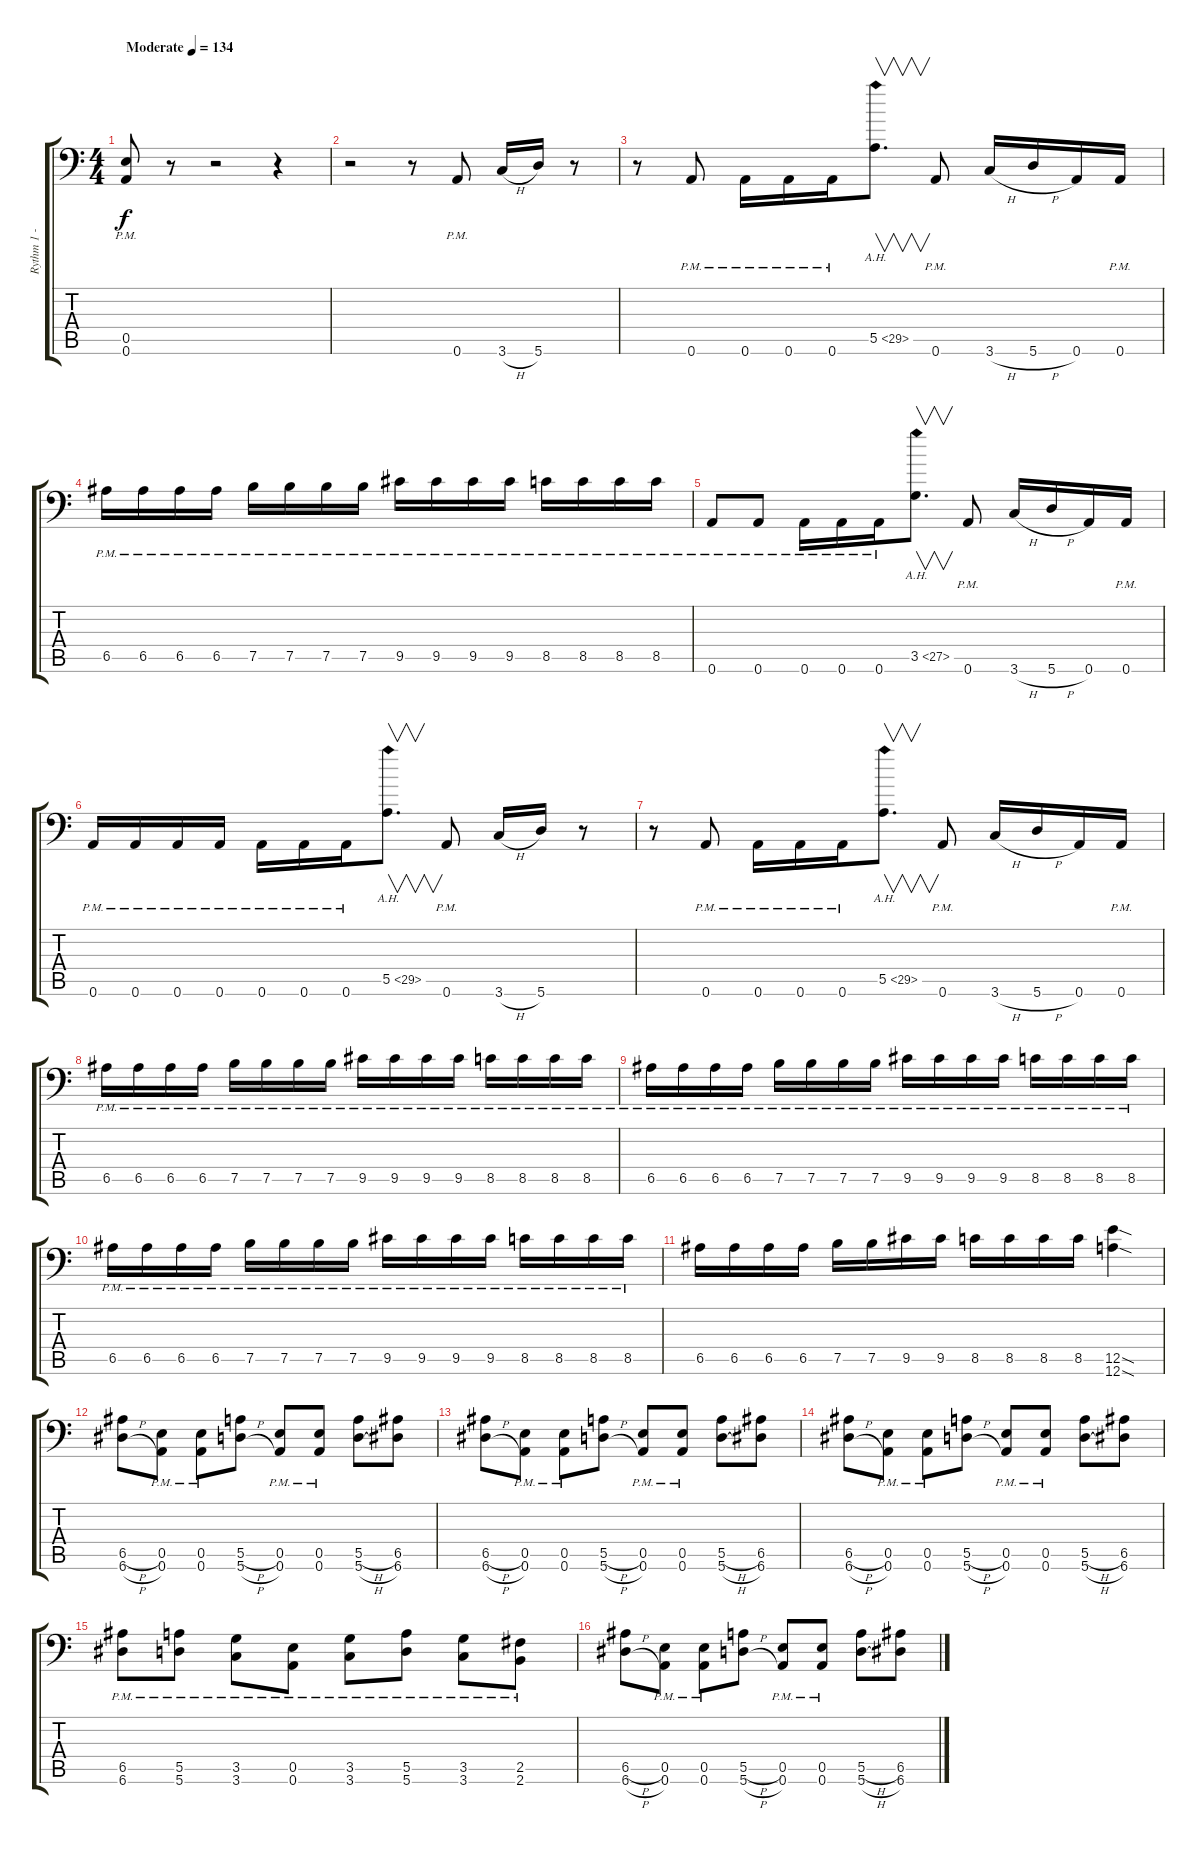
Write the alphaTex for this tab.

\track ("Rythm 1 - James" "Rythm 1 - ") {instrument distortionguitar}
\staff {score tabs}
\tuning (B3 Gb3 D3 A2 E2 A1) {hide}
\ts (4 4)
\tempo (134 "Moderate")
\clef f4
\ks c
(0.5 0.6{pm}).8{dy f instrument distortionguitar} r.8 r.2 r.4 |
r.2 r.8 0.6{pm}.8 3.6{h}.16 5.6.16 r.8 |
r.8 0.6{pm}.8 0.6{pm}.16 0.6{pm}.16 0.6{pm}.16 5.5{ah 24}.8{v d} 0.6{pm}.8 3.6{h}.16 5.6{h}.16 0.6.16 0.6{pm}.16 |
6.5{pm}.16 6.5{pm}.16 6.5{pm}.16 6.5{pm}.16 7.5{pm}.16 7.5{pm}.16 7.5{pm}.16 7.5{pm}.16 9.5{pm}.16 9.5{pm}.16 9.5{pm}.16 9.5{pm}.16 8.5{pm}.16 8.5{pm}.16 8.5{pm}.16 8.5{pm}.16 |
0.6{pm}.8 0.6{pm}.8 0.6{pm}.16 0.6{pm}.16 0.6{pm}.16 3.5{ah 24}.8{v d} 0.6{pm}.8 3.6{h}.16 5.6{h}.16 0.6.16 0.6{pm}.16 |
0.6{pm}.16 0.6{pm}.16 0.6{pm}.16 0.6{pm}.16 0.6{pm}.16 0.6{pm}.16 0.6{pm}.16 5.5{ah 24}.8{v d} 0.6{pm}.8 3.6{h}.16 5.6.16 r.8 |
r.8 0.6{pm}.8 0.6{pm}.16 0.6{pm}.16 0.6{pm}.16 5.5{ah 24}.8{v d} 0.6{pm}.8 3.6{h}.16 5.6{h}.16 0.6.16 0.6{pm}.16 |
6.5{pm}.16 6.5{pm}.16 6.5{pm}.16 6.5{pm}.16 7.5{pm}.16 7.5{pm}.16 7.5{pm}.16 7.5{pm}.16 9.5{pm}.16 9.5{pm}.16 9.5{pm}.16 9.5{pm}.16 8.5{pm}.16 8.5{pm}.16 8.5{pm}.16 8.5{pm}.16 |
6.5{pm}.16 6.5{pm}.16 6.5{pm}.16 6.5{pm}.16 7.5{pm}.16 7.5{pm}.16 7.5{pm}.16 7.5{pm}.16 9.5{pm}.16 9.5{pm}.16 9.5{pm}.16 9.5{pm}.16 8.5{pm}.16 8.5{pm}.16 8.5{pm}.16 8.5{pm}.16 |
6.5{pm}.16 6.5{pm}.16 6.5{pm}.16 6.5{pm}.16 7.5{pm}.16 7.5{pm}.16 7.5{pm}.16 7.5{pm}.16 9.5{pm}.16 9.5{pm}.16 9.5{pm}.16 9.5{pm}.16 8.5{pm}.16 8.5{pm}.16 8.5{pm}.16 8.5{pm}.16 |
6.5.16 6.5.16 6.5.16 6.5.16 7.5.16 7.5.16 9.5.16 9.5.16 8.5.16 8.5.16 8.5.16 8.5.16 (12.5{sod} 12.6{sod}).4 |
(6.5{h} 6.6{h}).8 (0.5{pm} 0.6{pm}).8 (0.5{pm} 0.6{pm}).8 (5.5{h} 5.6{h}).8 (0.5{pm} 0.6{pm}).8 (0.5{pm} 0.6{pm}).8 (5.5{h} 5.6{h}).8 (6.5 6.6).8 |
(6.5{h} 6.6{h}).8 (0.5{pm} 0.6{pm}).8 (0.5{pm} 0.6{pm}).8 (5.5{h} 5.6{h}).8 (0.5{pm} 0.6{pm}).8 (0.5{pm} 0.6{pm}).8 (5.5{h} 5.6{h}).8 (6.5 6.6).8 |
(6.5{h} 6.6{h}).8 (0.5{pm} 0.6{pm}).8 (0.5{pm} 0.6{pm}).8 (5.5{h} 5.6{h}).8 (0.5{pm} 0.6{pm}).8 (0.5{pm} 0.6{pm}).8 (5.5{h} 5.6{h}).8 (6.5 6.6).8 |
(6.5{pm} 6.6{pm}).8 (5.5{pm} 5.6{pm}).8 (3.5{pm} 3.6{pm}).8 (0.5{pm} 0.6{pm}).8 (3.5{pm} 3.6{pm}).8 (5.5{pm} 5.6{pm}).8 (3.5{pm} 3.6{pm}).8 (2.5{pm} 2.6{pm}).8 |
(6.5{h} 6.6{h}).8 (0.5{pm} 0.6{pm}).8 (0.5{pm} 0.6{pm}).8 (5.5{h} 5.6{h}).8 (0.5{pm} 0.6{pm}).8 (0.5{pm} 0.6{pm}).8 (5.5{h} 5.6{h}).8 (6.5 6.6).8
